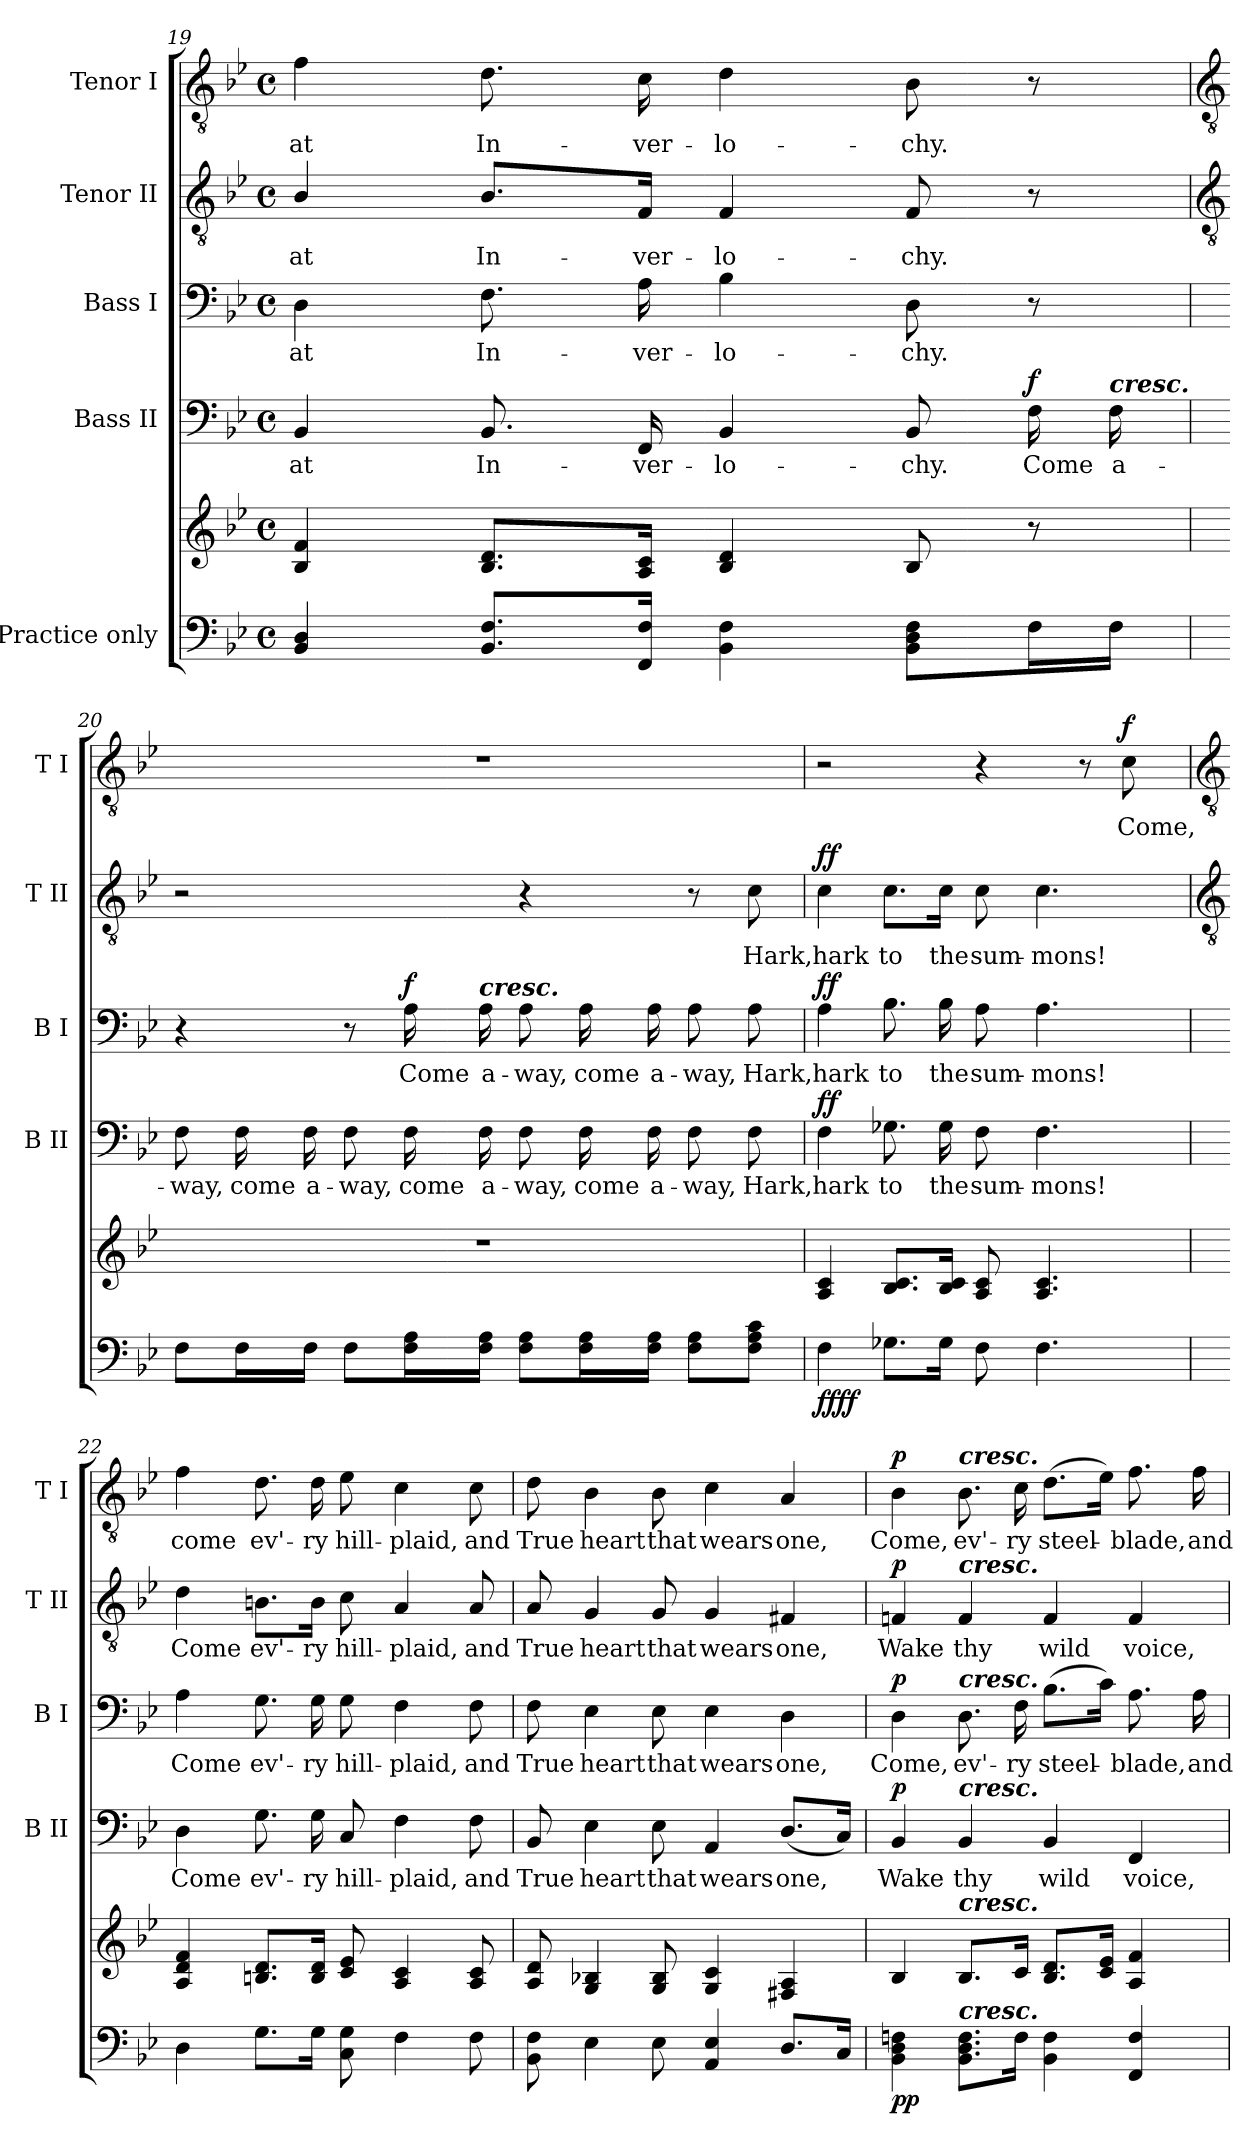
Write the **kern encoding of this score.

**kern	**kern	**dynam	**kern	**text	**dynam	**kern	**text	**dynam	**kern	**text	**dynam	**kern	**text	**dynam
*part5	*part5	*part5	*part4	*part4	*part4	*part3	*part3	*part3	*part2	*part2	*part2	*part1	*part1	*part1
*staff6	*staff5	*staff5/6	*staff4	*staff4	*staff4	*staff3	*staff3	*staff3	*staff2	*staff2	*staff2	*staff1	*staff1	*staff1
*I"Practice only	*	*	*I"Bass II	*	*	*I"Bass I	*	*	*I"Tenor II	*	*	*I"Tenor I	*	*
*	*	*	*I'B II	*	*	*I'B I	*	*	*I'T II	*	*	*I'T I	*	*
*clefF4	*clefG2	*	*clefF4	*	*	*clefF4	*	*	*clefGv2	*	*	*clefGv2	*	*
*k[b-e-]	*k[b-e-]	*	*k[b-e-]	*	*	*k[b-e-]	*	*	*k[b-e-]	*	*	*k[b-e-]	*	*
*B-:	*B-:	*	*B-:	*	*	*B-:	*	*	*B-:	*	*	*B-:	*	*
*M4/4	*M4/4	*	*M4/4	*	*	*M4/4	*	*	*M4/4	*	*	*M4/4	*	*
*met(c)	*met(c)	*	*met(c)	*	*	*met(c)	*	*	*met(c)	*	*	*met(c)	*	*
=19	=19	=19	=19	=19	=19	=19	=19	=19	=19	=19	=19	=19	=19	=19
!	!	!	!	!LO:LY:b	!	!	!LO:LY:b	!	!	!LO:LY:b	!	!	!LO:LY:b	!
4BB- 4D	4B- 4f	.	4BB-	at	.	4D	at	.	4B-/	at	.	4f	at	.
!	!	!	!	!LO:LY:b	!	!	!LO:LY:b	!	!	!LO:LY:b	!	!	!LO:LY:b	!
8.BB- 8.FL	8.B- 8.dL	.	8.BB-	In-	.	8.F	In-	.	8.B-/L	In-	.	8.d	In-	.
!	!	!	!	!LO:LY:b	!	!	!LO:LY:b	!	!	!LO:LY:b	!	!	!LO:LY:b	!
16FF 16FJ	16A 16cJ	.	16FF	-ver-	.	16A	-ver-	.	16F/Jk	-ver-	.	16c	-ver-	.
!	!	!	!	!LO:LY:b	!	!	!LO:LY:b	!	!	!LO:LY:b	!	!	!LO:LY:b	!
4BB- 4F	4B- 4d	.	4BB-	-lo-	.	4B-	-lo-	.	4F	-lo-	.	4d	-lo-	.
!	!	!	!	!LO:LY:b	!	!	!LO:LY:b	!	!	!LO:LY:b	!	!	!LO:LY:b	!
8BB- 8D 8FL	8B-	.	8BB-	-chy.	.	8D	-chy.	.	8F	-chy.	.	8B-	-chy.	.
!	!	!	!	!LO:LY:b	!LO:DY:b	!	!	!	!	!	!	!	!	!
16FL	8r	.	16F	Come	f	8r	.	.	8r	.	.	8r	.	.
!	!	!	!LO:TX:a:Bi:t=cresc.	!	!	!	!	!	!	!	!	!	!	!
!	!	!	!	!LO:LY:b	!	!	!	!	!	!	!	!	!	!
16FJJ	.	.	16F	a-	.	.	.	.	.	.	.	.	.	.
!!LO:LB:g=z
=20	=20	=20	=20	=20	=20	=20	=20	=20	=20	=20	=20	=20	=20	=20
*	*	*	*	*	*	*	*	*	*clefGv2	*	*	*clefGv2	*	*
!	!	!	!	!LO:LY:b	!	!	!	!	!	!	!	!	!	!
8FL	1r	.	8F	-way,	.	4r	.	.	2r	.	.	1r	.	.
!	!	!	!	!LO:LY:b	!	!	!	!	!	!	!	!	!	!
16FL	.	.	16F	come	.	.	.	.	.	.	.	.	.	.
!	!	!	!	!LO:LY:b	!	!	!	!	!	!	!	!	!	!
16FJJ	.	.	16F	a-	.	.	.	.	.	.	.	.	.	.
!	!	!	!	!LO:LY:b	!	!	!	!	!	!	!	!	!	!
8FL	.	.	8F	-way,	.	8r	.	.	.	.	.	.	.	.
!	!	!	!	!LO:LY:b	!	!	!LO:LY:b	!LO:DY:b	!	!	!	!	!	!
16F 16AL	.	.	16F	come	.	16A	Come	f	.	.	.	.	.	.
!	!	!	!	!	!	!LO:TX:a:Bi:t=cresc.	!	!	!	!	!	!	!	!
!	!	!	!	!LO:LY:b	!	!	!LO:LY:b	!	!	!	!	!	!	!
16F 16AJJ	.	.	16F	a-	.	16A	a-	.	.	.	.	.	.	.
!	!	!	!	!LO:LY:b	!	!	!LO:LY:b	!	!	!	!	!	!	!
8F 8AL	.	.	8F	-way,	.	8A	-way,	.	4r	.	.	.	.	.
!	!	!	!	!LO:LY:b	!	!	!LO:LY:b	!	!	!	!	!	!	!
16F 16AL	.	.	16F	come	.	16A	come	.	.	.	.	.	.	.
!	!	!	!	!LO:LY:b	!	!	!LO:LY:b	!	!	!	!	!	!	!
16F 16AJJ	.	.	16F	a-	.	16A	a-	.	.	.	.	.	.	.
!	!	!	!	!LO:LY:b	!	!	!LO:LY:b	!	!	!	!	!	!	!
8F 8AL	.	.	8F	-way,	.	8A	-way,	.	8r	.	.	.	.	.
!	!	!	!	!LO:LY:b	!	!	!LO:LY:b	!	!	!LO:LY:b	!	!	!	!
8F 8A 8cJ	.	.	8F	Hark,	.	8A	Hark,	.	8c	Hark,	.	.	.	.
=21	=21	=21	=21	=21	=21	=21	=21	=21	=21	=21	=21	=21	=21	=21
!	!	!LO:DY:b=2	!	!LO:LY:b	!	!	!LO:LY:b	!	!	!LO:LY:b	!	!	!	!
!	!	!LO:DY:n=1:b	!	!	!LO:DY:b	!	!	!LO:DY:b	!	!	!LO:DY:b	!	!	!
4F	4A 4c	ff ff	4F	hark	ff	4A	hark	ff	4c	hark	ff	2r	.	.
!	!	!	!	!LO:LY:b	!	!	!LO:LY:b	!	!	!LO:LY:b	!	!	!	!
8.G-XL	8.B- 8.cL	.	8.G-X	to	.	8.B-	to	.	8.c\L	to	.	.	.	.
!	!	!	!	!LO:LY:b	!	!	!LO:LY:b	!	!	!LO:LY:b	!	!	!	!
16G-J	16B- 16cJ	.	16G-	the	.	16B-	the	.	16c\Jk	the	.	.	.	.
!	!	!	!	!LO:LY:b	!	!	!LO:LY:b	!	!	!LO:LY:b	!	!	!	!
8F	8A 8c	.	8F	sum-	.	8A	sum-	.	8c	sum-	.	4r	.	.
!	!	!	!	!LO:LY:b	!	!	!LO:LY:b	!	!	!LO:LY:b	!	!	!	!
4.F	4.A 4.c	.	4.F	-mons!	.	4.A	-mons!	.	4.c	-mons!	.	.	.	.
.	.	.	.	.	.	.	.	.	.	.	.	8r	.	.
!	!	!	!	!	!	!	!	!	!	!	!	!	!LO:LY:b	!LO:DY:b
.	.	.	.	.	.	.	.	.	.	.	.	8c	Come,	f
!!LO:LB:g=z
=22	=22	=22	=22	=22	=22	=22	=22	=22	=22	=22	=22	=22	=22	=22
*	*	*	*	*	*	*	*	*	*clefGv2	*	*	*clefGv2	*	*
!	!	!	!	!LO:LY:b	!	!	!LO:LY:b	!	!	!LO:LY:b	!	!	!LO:LY:b	!
4D	4A 4d 4f	.	4D	Come	.	4A	Come	.	4d	Come	.	4f	come	.
!	!	!	!	!LO:LY:b	!	!	!LO:LY:b	!	!	!LO:LY:b	!	!	!LO:LY:b	!
8.GL	8.Bn 8.dL	.	8.G	ev'-	.	8.G	ev'-	.	8.Bn\L	ev'-	.	8.d	ev'-	.
!	!	!	!	!LO:LY:b	!	!	!LO:LY:b	!	!	!LO:LY:b	!	!	!LO:LY:b	!
16GJ	16B 16dJ	.	16G	-ry	.	16G	-ry	.	16B\Jk	-ry	.	16d	-ry	.
!	!	!	!	!LO:LY:b	!	!	!LO:LY:b	!	!	!LO:LY:b	!	!	!LO:LY:b	!
8C 8G	8c 8e-	.	8C	hill-	.	8G	hill-	.	8c	hill-	.	8e-	hill-	.
!	!	!	!	!LO:LY:b	!	!	!LO:LY:b	!	!	!LO:LY:b	!	!	!LO:LY:b	!
4F	4A 4c	.	4F	-plaid,	.	4F	-plaid,	.	4A	-plaid,	.	4c	-plaid,	.
!	!	!	!	!LO:LY:b	!	!	!LO:LY:b	!	!	!LO:LY:b	!	!	!LO:LY:b	!
8F	8A 8c	.	8F	and	.	8F	and	.	8A	and	.	8c	and	.
=23	=23	=23	=23	=23	=23	=23	=23	=23	=23	=23	=23	=23	=23	=23
!	!	!	!	!LO:LY:b	!	!	!LO:LY:b	!	!	!LO:LY:b	!	!	!LO:LY:b	!
8BB- 8F	8A 8d	.	8BB-	True	.	8F	True	.	8A	True	.	8d	True	.
!	!	!	!	!LO:LY:b	!	!	!LO:LY:b	!	!	!LO:LY:b	!	!	!LO:LY:b	!
4E-	4G 4B-X	.	4E-	heart	.	4E-	heart	.	4G	heart	.	4B-	heart	.
!	!	!	!	!LO:LY:b	!	!	!LO:LY:b	!	!	!LO:LY:b	!	!	!LO:LY:b	!
8E-	8G 8B-	.	8E-	that	.	8E-	that	.	8G	that	.	8B-	that	.
!	!	!	!	!LO:LY:b	!	!	!LO:LY:b	!	!	!LO:LY:b	!	!	!LO:LY:b	!
4AA 4E-	4G 4c	.	4AA	wears	.	4E-	wears	.	4G	wears	.	4c	wears	.
!	!	!	!	!LO:LY:b	!	!	!LO:LY:b	!	!	!LO:LY:b	!	!	!LO:LY:b	!
8.DL	4F#X 4A	.	(<8.DL	one,	.	4D	one,	.	4F#X	one,	.	4A	one,	.
16CJ	.	.	16CJ)	.	.	.	.	.	.	.	.	.	.	.
=24	=24	=24	=24	=24	=24	=24	=24	=24	=24	=24	=24	=24	=24	=24
!	!	!LO:DY:b=2	!	!LO:LY:b	!	!	!LO:LY:b	!	!	!LO:LY:b	!	!	!LO:LY:b	!
!	!	!LO:DY:n=1:b	!	!	!LO:DY:b	!	!	!LO:DY:b	!	!	!LO:DY:b	!	!	!LO:DY:b
4BB- 4D 4Fn	4B-	p p	4BB-	Wake	p	4D	Come,	p	4Fn	Wake	p	4B-	Come,	p
!	!	!	!	!	!	!	!	!	!	!	!	!LO:TX:a:Bi:t=cresc.	!	!
!	!	!	!	!	!	!	!	!	!LO:TX:a:Bi:t=cresc.	!	!	!	!	!
!	!	!	!	!	!	!LO:TX:a:Bi:t=cresc.	!	!	!	!	!	!	!	!
!	!	!	!LO:TX:a:Bi:t=cresc.	!	!	!	!	!	!	!	!	!	!	!
!	!LO:TX:a:Bi:t=cresc.	!	!	!	!	!	!	!	!	!	!	!	!	!
!LO:TX:a:Bi:t=cresc.	!	!	!	!	!	!	!	!	!	!	!	!	!	!
!	!	!	!	!LO:LY:b	!	!	!LO:LY:b	!	!	!LO:LY:b	!	!	!LO:LY:b	!
8.BB- 8.D 8.FL	8.B-L	.	4BB-	thy	.	8.D	ev'-	.	4F	thy	.	8.B-	ev'-	.
!	!	!	!	!	!	!	!LO:LY:b	!	!	!	!	!	!LO:LY:b	!
16FJ	16cJ	.	.	.	.	16F	-ry	.	.	.	.	16c	-ry	.
!	!	!	!	!LO:LY:b	!	!	!LO:LY:b	!	!	!LO:LY:b	!	!	!LO:LY:b	!
4BB- 4F	8.B- 8.dL	.	4BB-	wild	.	(>8.B-L	steel-	.	4F	wild	.	(>8.dL	steel-	.
.	16c 16e-J	.	.	.	.	16cJ)	.	.	.	.	.	16e-J)	.	.
!	!	!	!	!LO:LY:b	!	!	!LO:LY:b	!	!	!LO:LY:b	!	!	!LO:LY:b	!
4FF 4F	4A 4f	.	4FF	voice,	.	8.A	blade,	.	4F	voice,	.	8.f	blade,	.
!	!	!	!	!	!	!	!LO:LY:b	!	!	!	!	!	!LO:LY:b	!
.	.	.	.	.	.	16A	and	.	.	.	.	16f	and	.
=	=	=	=	=	=	=	=	=	=	=	=	=	=	=
*-	*-	*-	*-	*-	*-	*-	*-	*-	*-	*-	*-	*-	*-	*-
